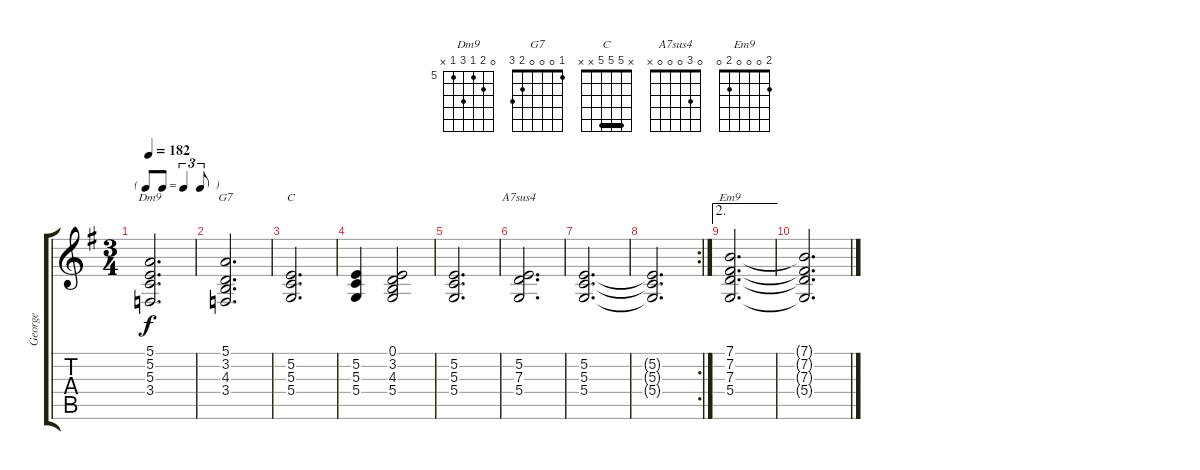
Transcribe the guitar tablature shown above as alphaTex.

\track ("George" "George") {instrument vibraphone}
\staff {score tabs}
\tuning (E4 B3 G3 D3 A2 E2) {hide}
\chord ("Dm9" 0 6 5 7 5 x) {firstfret 5}
\chord ("G7" 1 0 0 0 2 3)
\chord ("C" x 5 5 5 x x) {barre 5}
\chord ("A7sus4" 0 3 0 0 0 x)
\chord ("Em9" 2 0 0 0 2 0)
\ts (3 4)
\tf triplet8th
\tempo 182
\clef g2
\ks eminor
(5.1 5.2 5.3 3.4).2{d ch "Dm9" dy f} |
(5.1 3.2 4.3 3.4).2{d ch "G7"} |
(5.2 5.3 5.4).2{d ch "C"} |
(5.2 5.3 5.4).4 (0.1 3.2 4.3 5.4).2 |
(5.2 5.3 5.4).2{d} |
(5.2 7.3 5.4).2{d ch "A7sus4"} |
(5.2 5.3 5.4).2{d} |
\rc 2
(5.2{t} 5.3{t} 5.4{t}).2{d} |
\ae 2
(7.1 7.2 7.3 5.4).2{d ch "Em9"} |
(7.1{t} 7.2{t} 7.3{t} 5.4{t}).2{d}
